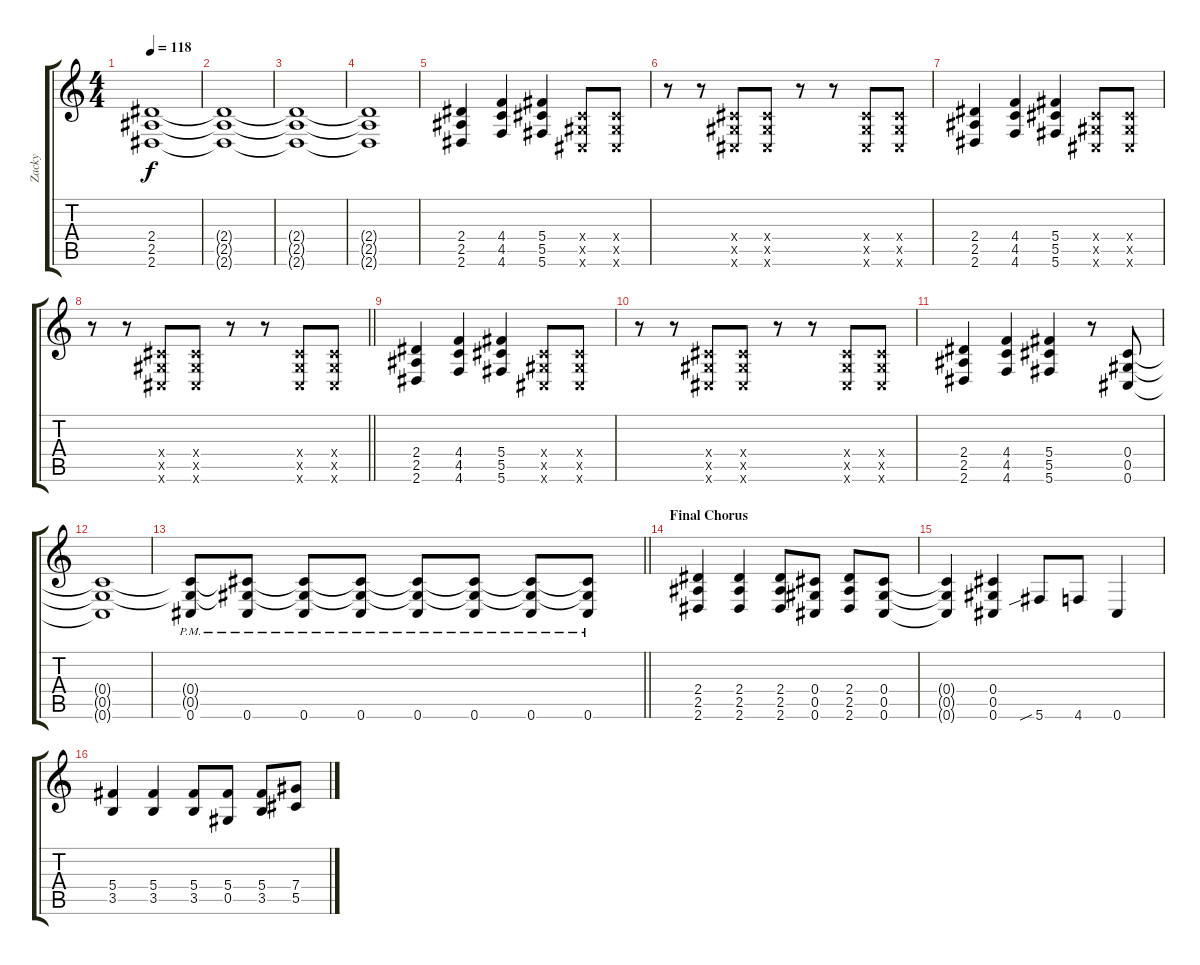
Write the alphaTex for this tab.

\track ("Zacky" "Zacky") {instrument distortionguitar}
\staff {score tabs}
\tuning (Eb4 Bb3 Gb3 Db3 Ab2 Db2) {hide}
\ts (4 4)
\tempo 118
\clef g2
\ks c
(2.4 2.5 2.6).1{dy f} |
(2.4{t} 2.5{t} 2.6{t}).1 |
(2.4{t} 2.5{t} 2.6{t}).1 |
(2.4{t} 2.5{t} 2.6{t}).1 |
(2.4 2.5 2.6).4 (4.4 4.5 4.6).4 (5.4 5.5 5.6).4 (0.4{x} 0.5{x} 0.6{x}).8 (0.4{x} 0.5{x} 0.6{x}).8 |
r.8 r.8 (0.4{x} 0.5{x} 0.6{x}).8 (0.4{x} 0.5{x} 0.6{x}).8 r.8 r.8 (0.4{x} 0.5{x} 0.6{x}).8 (0.4{x} 0.5{x} 0.6{x}).8 |
(2.4 2.5 2.6).4 (4.4 4.5 4.6).4 (5.4 5.5 5.6).4 (0.4{x} 0.5{x} 0.6{x}).8 (0.4{x} 0.5{x} 0.6{x}).8 |
\barLineRight lightlight
r.8 r.8 (0.4{x} 0.5{x} 0.6{x}).8 (0.4{x} 0.5{x} 0.6{x}).8 r.8 r.8 (0.4{x} 0.5{x} 0.6{x}).8 (0.4{x} 0.5{x} 0.6{x}).8 |
(2.4 2.5 2.6).4 (4.4 4.5 4.6).4 (5.4 5.5 5.6).4 (0.4{x} 0.5{x} 0.6{x}).8 (0.4{x} 0.5{x} 0.6{x}).8 |
r.8 r.8 (0.4{x} 0.5{x} 0.6{x}).8 (0.4{x} 0.5{x} 0.6{x}).8 r.8 r.8 (0.4{x} 0.5{x} 0.6{x}).8 (0.4{x} 0.5{x} 0.6{x}).8 |
(2.4 2.5 2.6).4 (4.4 4.5 4.6).4 (5.4 5.5 5.6).4 r.8 (0.4 0.5 0.6).8 |
(0.4{t} 0.5{t} 0.6{t}).1 |
\barLineRight lightlight
(0.4{t} 0.5{t} 0.6{pm}).8 (0.4{t} 0.5{t} 0.6{pm}).8 (0.4{t} 0.5{t} 0.6{pm}).8 (0.4{t} 0.5{t} 0.6{pm}).8 (0.4{t} 0.5{t} 0.6{pm}).8 (0.4{t} 0.5{t} 0.6{pm}).8 (0.4{t} 0.5{t} 0.6{pm}).8 (0.4{t} 0.5{t} 0.6{pm}).8 |
\section ("" "Final Chorus")
(2.4 2.5 2.6).4 (2.4 2.5 2.6).4 (2.4 2.5 2.6).8 (0.4 0.5 0.6).8 (2.4 2.5 2.6).8 (0.4 0.5 0.6).8 |
(0.4{t} 0.5{t} 0.6{t}).4 (0.4 0.5 0.6).4 5.6{sib}.8 4.6.8 0.6.4 |
(5.4 3.5).4 (5.4 3.5).4 (5.4 3.5).8 (5.4 0.5).8 (5.4 3.5).8 (7.4 5.5).8
